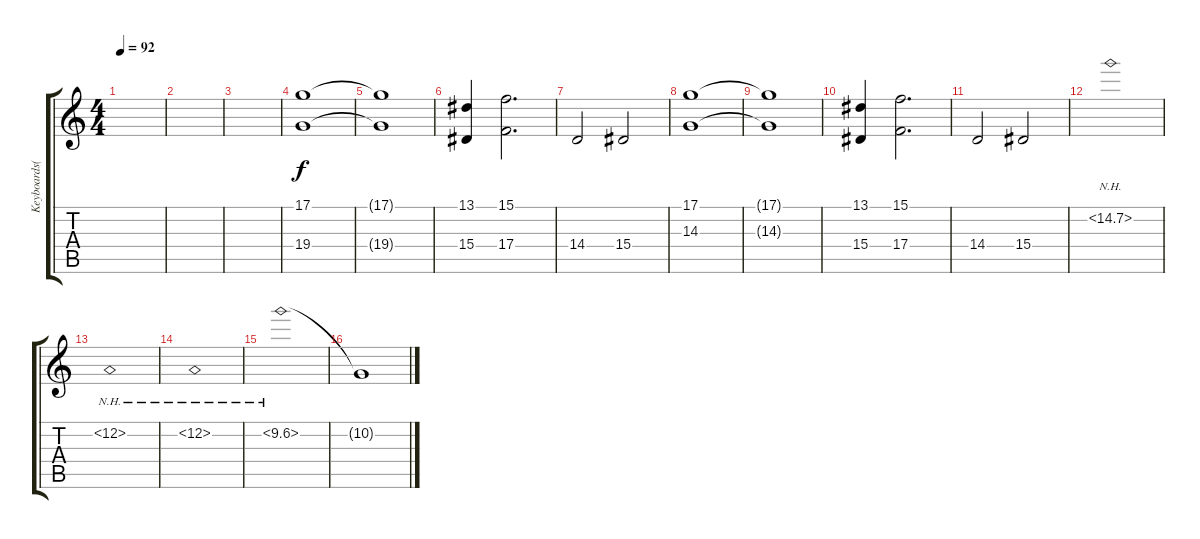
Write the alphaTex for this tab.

\track ("Keyboards( Munter)" "Keyboards(") {instrument stringensemble1}
\staff {score tabs}
\tuning (D4 A3 F3 C3 G2 C2) {hide}
\ts (4 4)
\tempo 92
\clef g2
\ks c
|
|
|
(17.1 19.4).1 |
(17.1{t} 19.4{t}).1 |
(13.1 15.4).4 (15.1 17.4).2{d} |
14.4.2 15.4.2 |
(17.1 14.3).1 |
(17.1{t} 14.3{t}).1 |
(13.1 15.4).4 (15.1 17.4).2{d} |
14.4.2 15.4.2 |
15.2{nh}.1 |
13.2{nh}.1 |
11.2{nh}.1 |
10.2{nh}.1 |
10.2{t}.1
